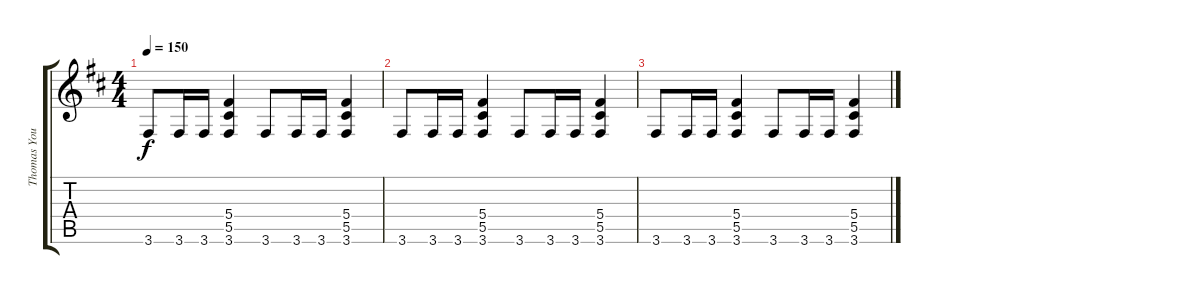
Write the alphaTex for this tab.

\track ("Thomas Youngblood (rhythm)" "Thomas You") {instrument distortionguitar}
\staff {score tabs}
\tuning (Eb4 Bb3 Gb3 Db3 Ab2 Eb2) {hide}
\ts (4 4)
\tempo 150
\clef g2
\ks bminor
3.6.8{dy f} 3.6.16 3.6.16 (5.4 5.5 3.6).4 3.6.8 3.6.16 3.6.16 (5.4 5.5 3.6).4 |
3.6.8 3.6.16 3.6.16 (5.4 5.5 3.6).4 3.6.8 3.6.16 3.6.16 (5.4 5.5 3.6).4 |
3.6.8 3.6.16 3.6.16 (5.4 5.5 3.6).4 3.6.8 3.6.16 3.6.16 (5.4 5.5 3.6).4
